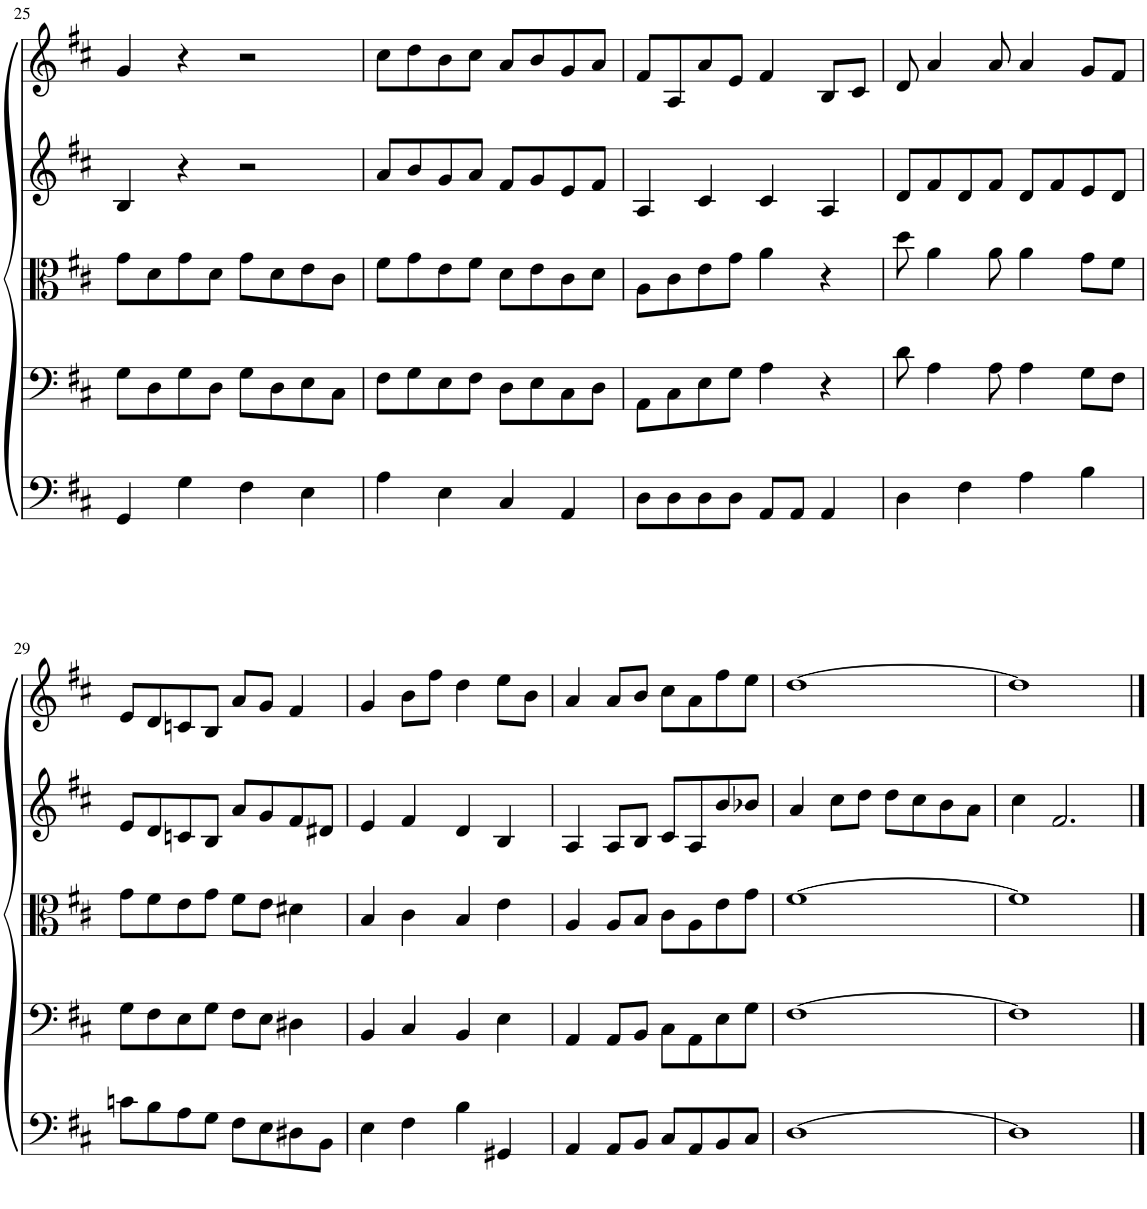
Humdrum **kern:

**kern	**kern	**kern	**kern	**kern
*part5	*part4	*part3	*part2	*part1
*staff5	*staff4	*staff3	*staff2	*staff1
*I"Baixo	*I"Tenor	*I"Tenor	*I"Contralto	*I"Soprano
!!LO:PB:g=z
*clefF4	*clefF4	*clefC3	*clefG2	*clefG2
*k[f#c#]	*k[f#c#]	*k[f#c#]	*k[f#c#]	*k[f#c#]
*M4/4	*M4/4	*M4/4	*M4/4	*M4/4
=25	=25	=25	=25	=25
4GG/	8G\L	8g\L	4B/	4g/
.	8D\	8d\	.	.
4G\	8G\	8g\	4r	4r
.	8D\J	8d\J	.	.
4F#\	8G\L	8g\L	2r	2r
.	8D\	8d\	.	.
4E\	8E\	8e\	.	.
.	8C#\J	8c#\J	.	.
=26	=26	=26	=26	=26
4A\	8F#\L	8f#\L	8a/L	8cc#\L
.	8G\	8g\	8b/	8dd\
4E\	8E\	8e\	8g/	8b\
.	8F#\J	8f#\J	8a/J	8cc#\J
4C#/	8D\L	8d\L	8f#/L	8a/L
.	8E\	8e\	8g/	8b/
4AA/	8C#\	8c#\	8e/	8g/
.	8D\J	8d\J	8f#/J	8a/J
=27	=27	=27	=27	=27
8D\L	8AA\L	8A\L	4A/	8f#/L
8D\	8C#\	8c#\	.	8A/
8D\	8E\	8e\	4c#/	8a/
8D\J	8G\J	8g\J	.	8e/J
8AA/L	4A\	4a\	4c#/	4f#/
8AA/J	.	.	.	.
4AA/	4r	4r	4A/	8B/L
.	.	.	.	8c#/J
=28	=28	=28	=28	=28
4D\	8d\	8dd\	8d/L	8d/
.	4A\	4a\	8f#/	4a/
4F#\	.	.	8d/	.
.	8A\	8a\	8f#/J	8a/
4A\	4A\	4a\	8d/L	4a/
.	.	.	8f#/	.
4B\	8G\L	8g\L	8e/	8g/L
.	8F#\J	8f#\J	8d/J	8f#/J
!!LO:LB:g=z
=29	=29	=29	=29	=29
8cn\L	8G\L	8g\L	8e/L	8e/L
8B\	8F#\	8f#\	8d/	8d/
8A\	8E\	8e\	8cn/	8cn/
8G\J	8G\J	8g\J	8B/J	8B/J
8F#\L	8F#\L	8f#\L	8a/L	8a/L
8E\	8E\J	8e\J	8g/	8g/J
8D#X\	4D#X\	4d#X\	8f#/	4f#/
8BB\J	.	.	8d#X/J	.
=30	=30	=30	=30	=30
4E\	4BB/	4B/	4e/	4g/
4F#\	4C#/	4c#\	4f#/	8b\L
.	.	.	.	8ff#\J
4B\	4BB/	4B/	4d/	4dd\
4GG#X/	4E\	4e\	4B/	8ee\L
.	.	.	.	8b\J
=31	=31	=31	=31	=31
4AA/	4AA/	4A/	4A/	4a/
8AA/L	8AA/L	8A/L	8A/L	8a/L
8BB/J	8BB/J	8B/J	8B/J	8b/J
8C#/L	8C#\L	8c#\L	8c#/L	8cc#\L
8AA/	8AA\	8A\	8A/	8a\
8BB/	8E\	8e\	8b/	8ff#\
8C#/J	8G\J	8g\J	8b-X/J	8ee\J
=32	=32	=32	=32	=32
[1D	[1F#	[1f#	4a/	[1dd
.	.	.	8cc#\L	.
.	.	.	8dd\J	.
.	.	.	8dd\L	.
.	.	.	8cc#\	.
.	.	.	8b\	.
.	.	.	8a\J	.
=33	=33	=33	=33	=33
1D]	1F#]	1f#]	4cc#\	1dd]
.	.	.	2.f#/	.
==	==	==	==	==
*-	*-	*-	*-	*-
